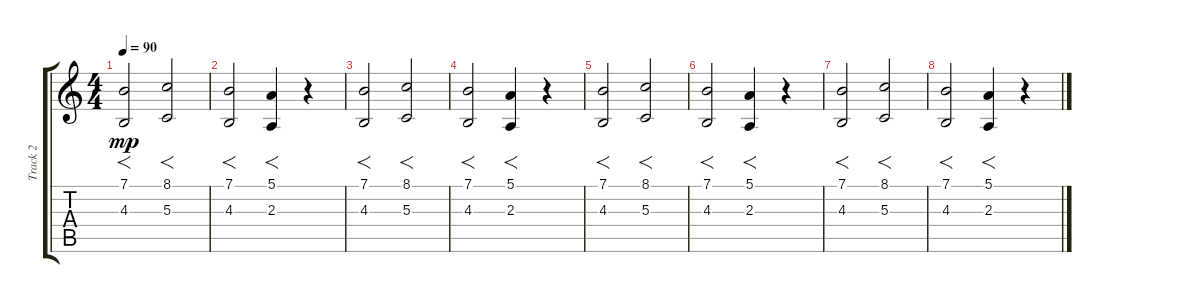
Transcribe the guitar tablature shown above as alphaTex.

\track ("Track 2" "Track 2") {instrument trumpet}
\staff {score tabs}
\tuning (E4 B3 G3 D3 A2 E2) {hide}
\ts (4 4)
\tempo 90
\clef g2
\ks c
(7.1 4.3).2{f dy mp} (8.1 5.3).2{f} |
(7.1 4.3).2{f} (5.1 2.3).4{f} r.4 |
(7.1 4.3).2{f} (8.1 5.3).2{f} |
(7.1 4.3).2{f} (5.1 2.3).4{f} r.4 |
(7.1 4.3).2{f} (8.1 5.3).2{f} |
(7.1 4.3).2{f} (5.1 2.3).4{f} r.4 |
(7.1 4.3).2{f} (8.1 5.3).2{f} |
(7.1 4.3).2{f} (5.1 2.3).4{f} r.4
